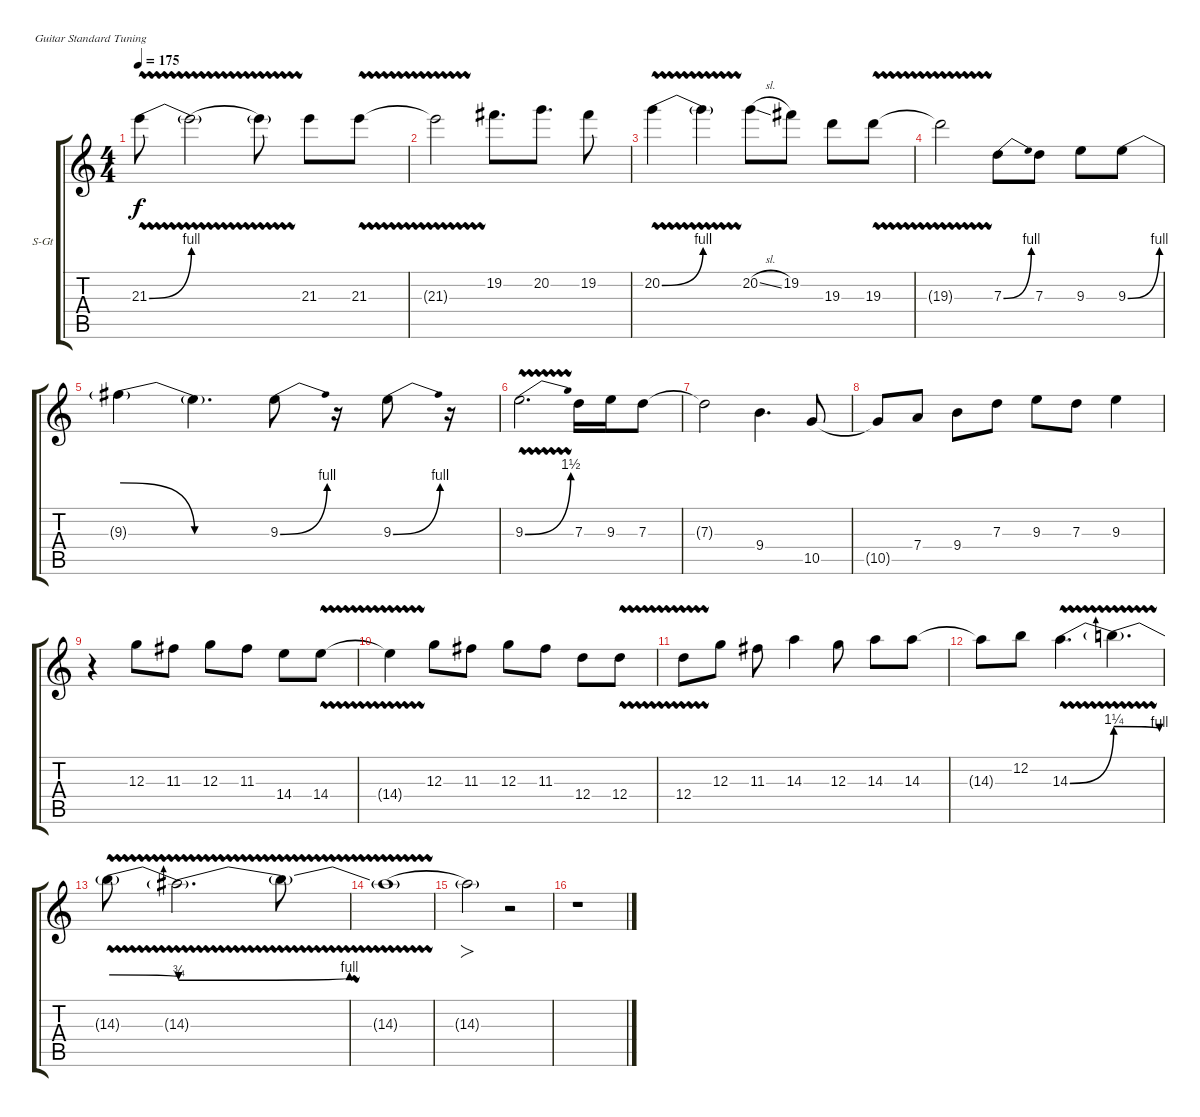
\defaultSystemsLayout 4
\bracketExtendMode groupsimilarinstruments
\firstSystemTrackNameOrientation horizontal
\otherSystemsTrackNameOrientation horizontal
\track ("Solo guitar" "S-Gt") {instrument overdrivenguitar}
\staff {score tabs}
\tuning (E4 B3 G3 D3 A2 E2)
\ts (4 4)
\tempo 175
\clef g2
\scale
0.333333
\ks c
21.3{be (bend 0 0 6 4) vw}.8{dy f} 21.3{be (hold 0 0 60 0) vw t}.2 21.3{be (hold 0 0 60 0) vw t}.8 21.3.8 21.3{vw}.8 |
\scale
0.333333 21.3{vw t}.2 19.2.8{d} 20.2.8{d} 19.2.8 |
\scale
0.333333 20.2{be (bend 0 0 15 4) vw}.4 20.2{be (hold 0 0 60 0) vw t}.4 20.2{sl}.8 19.2.8 19.3.8 19.3{vw}.8 |
\scale
0.333333 19.3{vw t}.2 7.3{be (bend 0 0 6.6 4)}.8 7.3.8 9.3.8 9.3{be (bend 0 0 6.6 4)}.8 |
\scale
0.333333 9.3{be (release 0 4 59.4 0) t}.4 9.3{be (hold 0 0 60 0) t}.4{d} 9.3{be (bend 0 0 11.4 4)}.8 r.16 9.3{be (bend 0 0 11.4 4)}.8 r.16 |
\scale
0.333333 9.3{be (bend 0 0 6 6) vw}.2{d} 7.3.16 9.3.16 7.3.8 |
\scale
0.333333 7.3{t}.2 9.4.4{d} 10.5.8 |
\scale
0.333333 10.5{t}.8 7.4.8 9.4.8 7.3.8 9.3.8 7.3.8 9.3.4 |
\scale
0.333333 r.4 12.3.8 11.3.8 12.3.8 11.3.8 14.4.8 14.4{vw}.8 |
\scale
0.333333 14.4{vw t}.4 12.3.8 11.3.8 12.3.8 11.3.8 12.4.8 12.4{vw}.8 |
\scale
0.333333 12.4{vw}.8 12.3.8 11.3.8 14.3.4 12.3.8 14.3.8 14.3.8 |
\scale
0.333333 14.3{t}.8 12.2.8 14.3{be (bend 0 0 60 5) vw}.4{d} 14.3{be (release 0 5 60 4) vw t}.4{d} |
\scale
0.333333 14.3{be (release 0 4 59.4 3) vw t}.8 14.3{be (bend 0 3 59.4 4) vw t}.2{d} 14.3{vw t}.8 |
\scale
0.333333 14.3{be (hold 0 0 60 0) t}.1 |
\scale
0.333333 14.3{be (hold 0 0 60 0) t}.2{fo} r.2 |
\scale
0.333333 r.1
